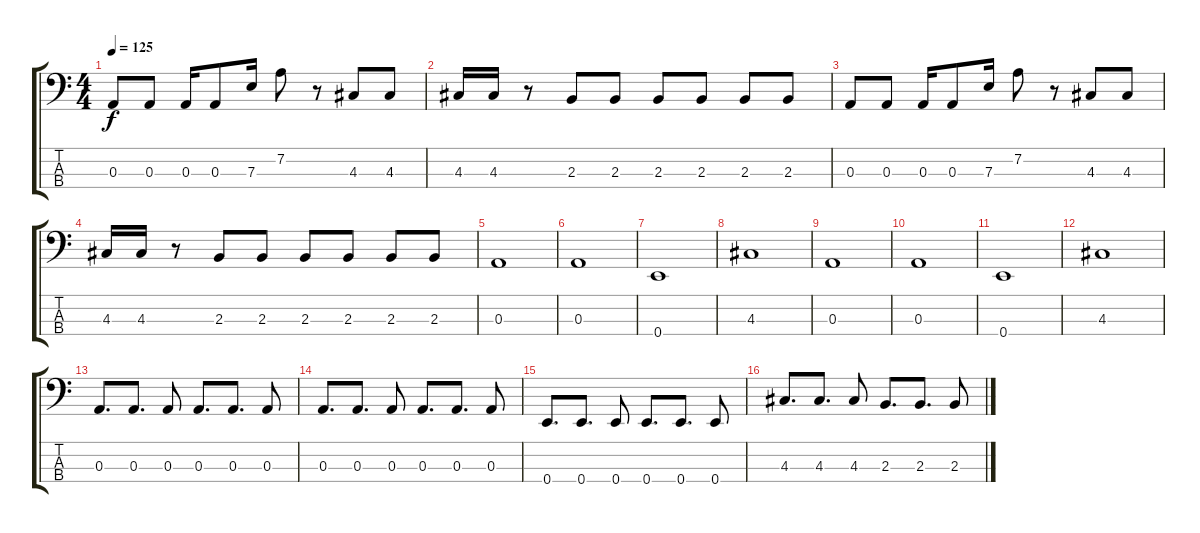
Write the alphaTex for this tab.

\track "" {instrument electricbasspick}
\staff {score tabs}
\tuning (G2 D2 A1 E1) {hide}
\ts (4 4)
\tempo 125
\clef f4
\ks c
0.3.8{dy f} 0.3.8 0.3.16 0.3.8 7.3.16 7.2.8 r.8 4.3.8 4.3.8 |
4.3.16 4.3.16 r.8 2.3.8 2.3.8 2.3.8 2.3.8 2.3.8 2.3.8 |
0.3.8 0.3.8 0.3.16 0.3.8 7.3.16 7.2.8 r.8 4.3.8 4.3.8 |
4.3.16 4.3.16 r.8 2.3.8 2.3.8 2.3.8 2.3.8 2.3.8 2.3.8 |
0.3.1 |
0.3.1 |
0.4.1 |
4.3.1 |
0.3.1 |
0.3.1 |
0.4.1 |
4.3.1 |
0.3.8{d} 0.3.8{d} 0.3.8 0.3.8{d} 0.3.8{d} 0.3.8 |
0.3.8{d} 0.3.8{d} 0.3.8 0.3.8{d} 0.3.8{d} 0.3.8 |
0.4.8{d} 0.4.8{d} 0.4.8 0.4.8{d} 0.4.8{d} 0.4.8 |
4.3.8{d} 4.3.8{d} 4.3.8 2.3.8{d} 2.3.8{d} 2.3.8
